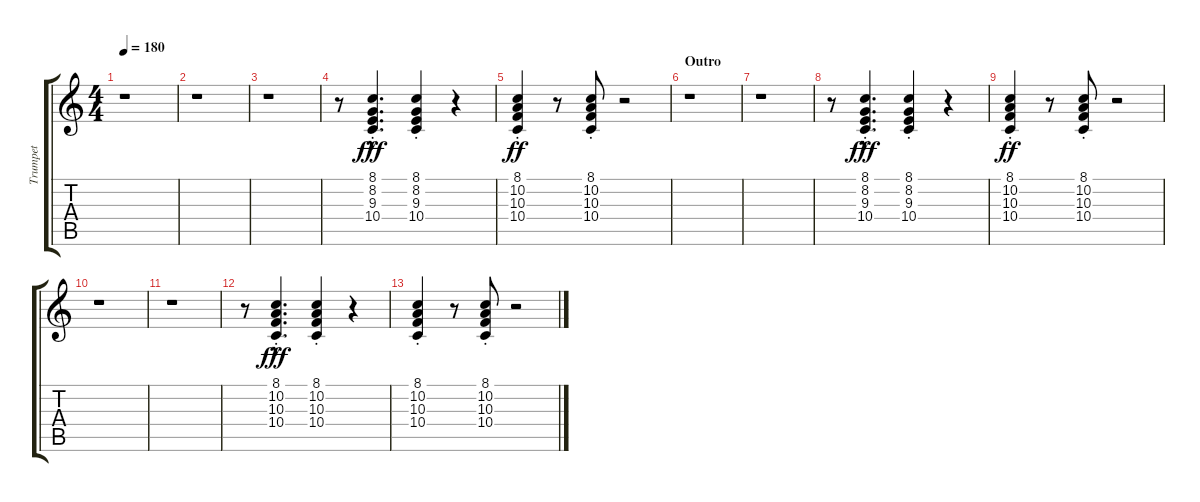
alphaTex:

\track ("Trumpet" "Trumpet") {instrument trumpet}
\staff {score tabs}
\tuning (E4 B3 G3 D3 A2 E2) {hide}
\ts (4 4)
\tempo 180
\clef g2
\ks c
r.1{dy fff} |
r.1 |
r.1 |
r.8 (8.1{hac st} 8.2{hac st} 9.3{hac st} 10.4{hac st}).4{d} (8.1{st} 8.2{st} 9.3{st} 10.4{st}).4 r.4 |
(8.1{st} 10.2{st} 10.3{st} 10.4{st}).4{dy ff} r.8 (8.1{st} 10.2{st} 10.3{st} 10.4{st}).8 r.2 |
\section ("" "Outro")
r.1 |
r.1 |
r.8 (8.1{hac st} 8.2{hac st} 9.3{hac st} 10.4{hac st}).4{d dy fff} (8.1{st} 8.2{st} 9.3{st} 10.4{st}).4 r.4 |
(8.1{st} 10.2{st} 10.3{st} 10.4{st}).4{dy ff} r.8 (8.1{st} 10.2{st} 10.3{st} 10.4{st}).8 r.2 |
r.1 |
r.1 |
r.8 (8.1{hac st} 10.2{hac st} 10.3{hac st} 10.4{hac st}).4{d dy fff} (8.1{st} 10.2{st} 10.3{st} 10.4{st}).4 r.4 |
(8.1{st} 10.2{st} 10.3{st} 10.4{st}).4 r.8 (8.1{st} 10.2{st} 10.3{st} 10.4{st}).8 r.2
